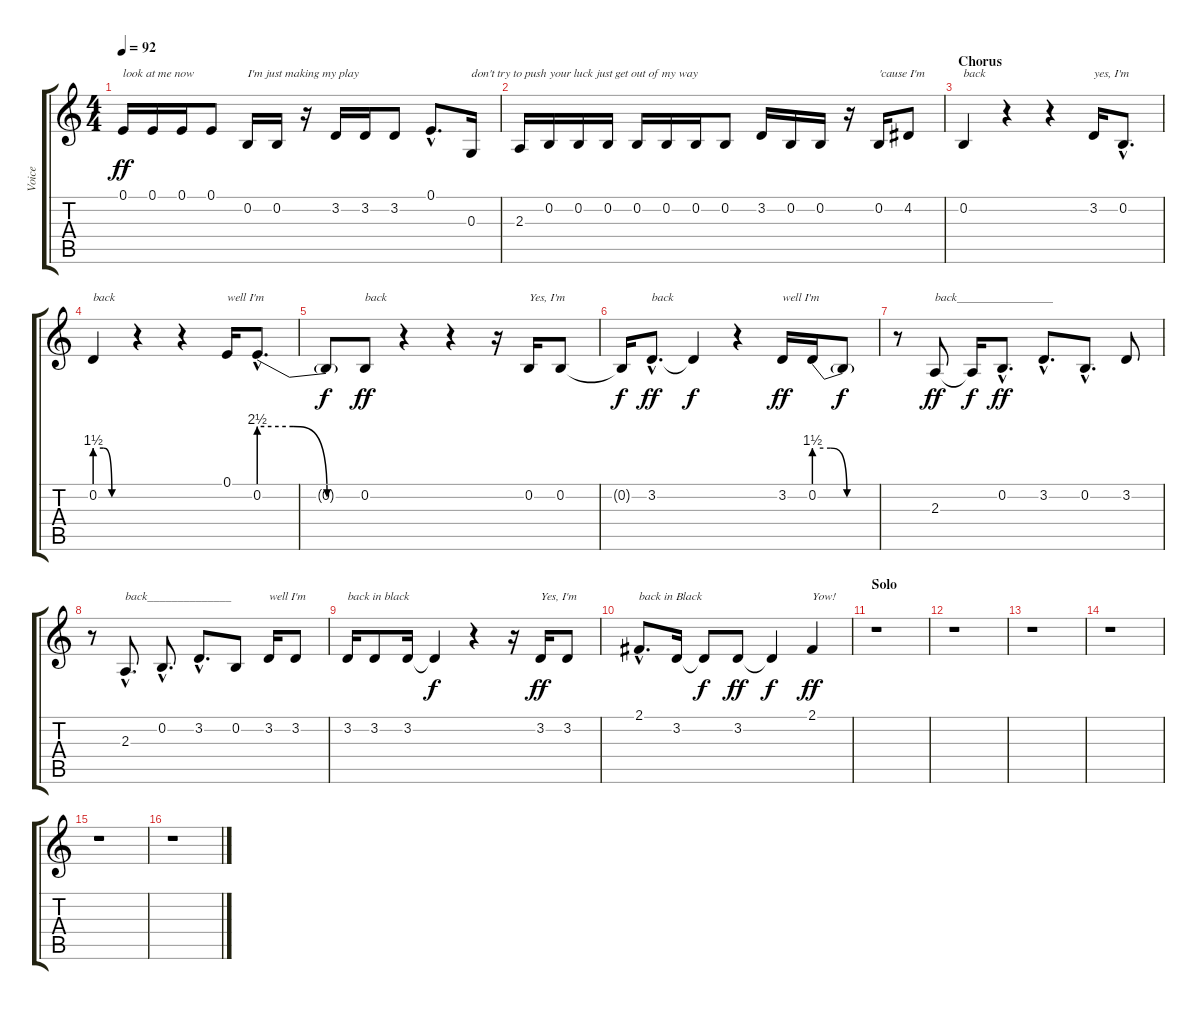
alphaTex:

\track ("Voice" "Voice") {instrument lead2sawtooth}
\staff {score tabs}
\tuning (E4 B3 G3 D3 A2 E2) {hide}
\ts (4 4)
\tempo 92
\clef g2
\ks c
0.1.16{txt "look at me now" dy ff} 0.1.16 0.1.16 0.1.8 0.2.16{txt "I'm just making my play"} 0.2.16 r.16 3.2.16 3.2.16 3.2.8 0.1{hac}.8{d} 0.3.16{txt "don't try to push your luck just get out of my way"} |
2.3.16 0.2.16 0.2.16 0.2.16 0.2.16 0.2.16 0.2.16 0.2.8 3.2.16 0.2.16 0.2.16 r.16 0.2.16{txt "'cause I'm"} 4.2.8 |
\section ("" "Chorus")
0.2.4{txt "back"} r.4 r.4 3.2.16{txt "yes, I'm"} 0.2{hac}.8{d} |
0.2{be (custom 0 6 15 6 30 0 40 0 60 0)}.4{txt "back"} r.4 r.4 0.1.16{txt "well I'm"} 0.2{be (custom 0 10 20 10 40 0 60 0) hac}.8{d} |
0.2{t}.8{dy f} 0.2.8{txt "back" dy ff} r.4 r.4 r.16 0.2.16{txt "Yes, I'm"} 0.2.8 |
0.2{t}.16{dy f} 3.2{hac}.8{d txt "back" dy ff} 3.2{t}.4{dy f} r.4 3.2.16{txt "well I'm" dy ff} 0.2{be (custom 0 6 15 6 30 0 40 0 60 0)}.16 0.2{t}.8{dy f} |
r.8 2.3.8{txt "back________________" dy ff} 2.3{t}.16{dy f} 0.2{hac}.8{d dy ff} 3.2{hac}.8{d} 0.2{hac}.8{d} 3.2.8 |
r.8 2.3{hac}.8{d txt "back______________"} 0.2{hac}.8{d} 3.2{hac}.8{d} 0.2.8 3.2.16{txt "well I'm"} 3.2.8 |
3.2.16{txt "back in black"} 3.2.8 3.2.16 3.2{t}.4{dy f} r.4 r.16 3.2.16{txt "Yes, I'm" dy ff} 3.2.8 |
2.1{hac}.8{d txt "back in Black"} 3.2.16 3.2{t}.8{dy f} 3.2.8{dy ff} 3.2{t}.4{dy f} 2.1.4{txt "Yow!" dy ff} |
\section ("" "Solo")
r.1 |
r.1 |
r.1 |
r.1 |
r.1 |
r.1
